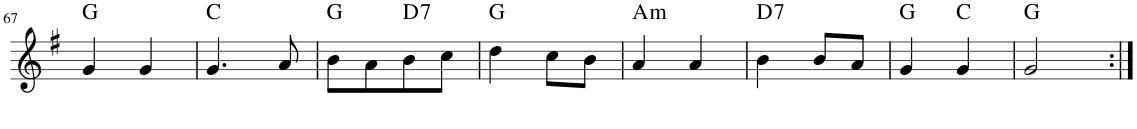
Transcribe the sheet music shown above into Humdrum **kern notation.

**kern	**harte
*part1	*part1
*staff1	*
*I"Accordion	*
*I'Acc.	*
!!LO:PB:g=z
*clefG2	*
*k[f#]	*
*G:	*
*M2/4	*
=67	=67
4g/	G:maj
4g/	.
=68	=68
4.g/	C:maj
8a/	.
=69	=69
8b\L	G:maj
8a\	.
!	!LO:H:kt=7
8b\	D:7
8cc\J	.
=70	=70
4dd\	G:maj
8cc\L	.
8b\J	.
=71	=71
!	!LO:H:kt=m
4a/	A:min
4a/	.
=72	=72
!	!LO:H:kt=7
4b\	D:7
8b/L	.
8a/J	.
=73	=73
4g/	G:maj
4g/	C:maj
=74	=74
2g/	G:maj
=:|!	=:|!
*-	*-
